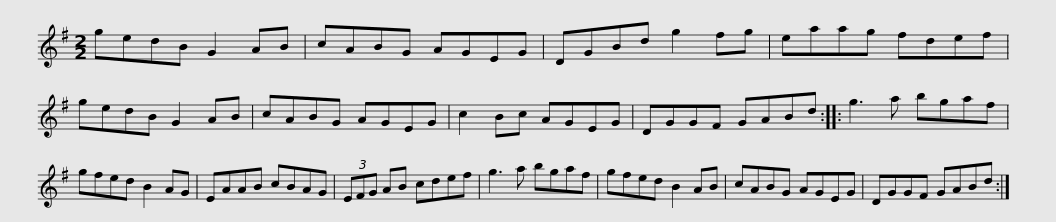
X:1
L:1/8
M:2/2
I:linebreak $
K:G
V:1 treble
V:1
 gedB G2 AB | cABG AGEG | DGBd g2 fg | eaag fdef |$ gedB G2 AB | %5
 cABG AGEG | c2 Bc AGEG | DGGF GABd ::$ g3 a bgaf | gfed B2 AG | %10
 EAAB cBAG | (3EFG AB cdef |$ g3 a bgaf | gfed B2 AB | cABG AGEG | %15
 DGGF GABd :| %16
